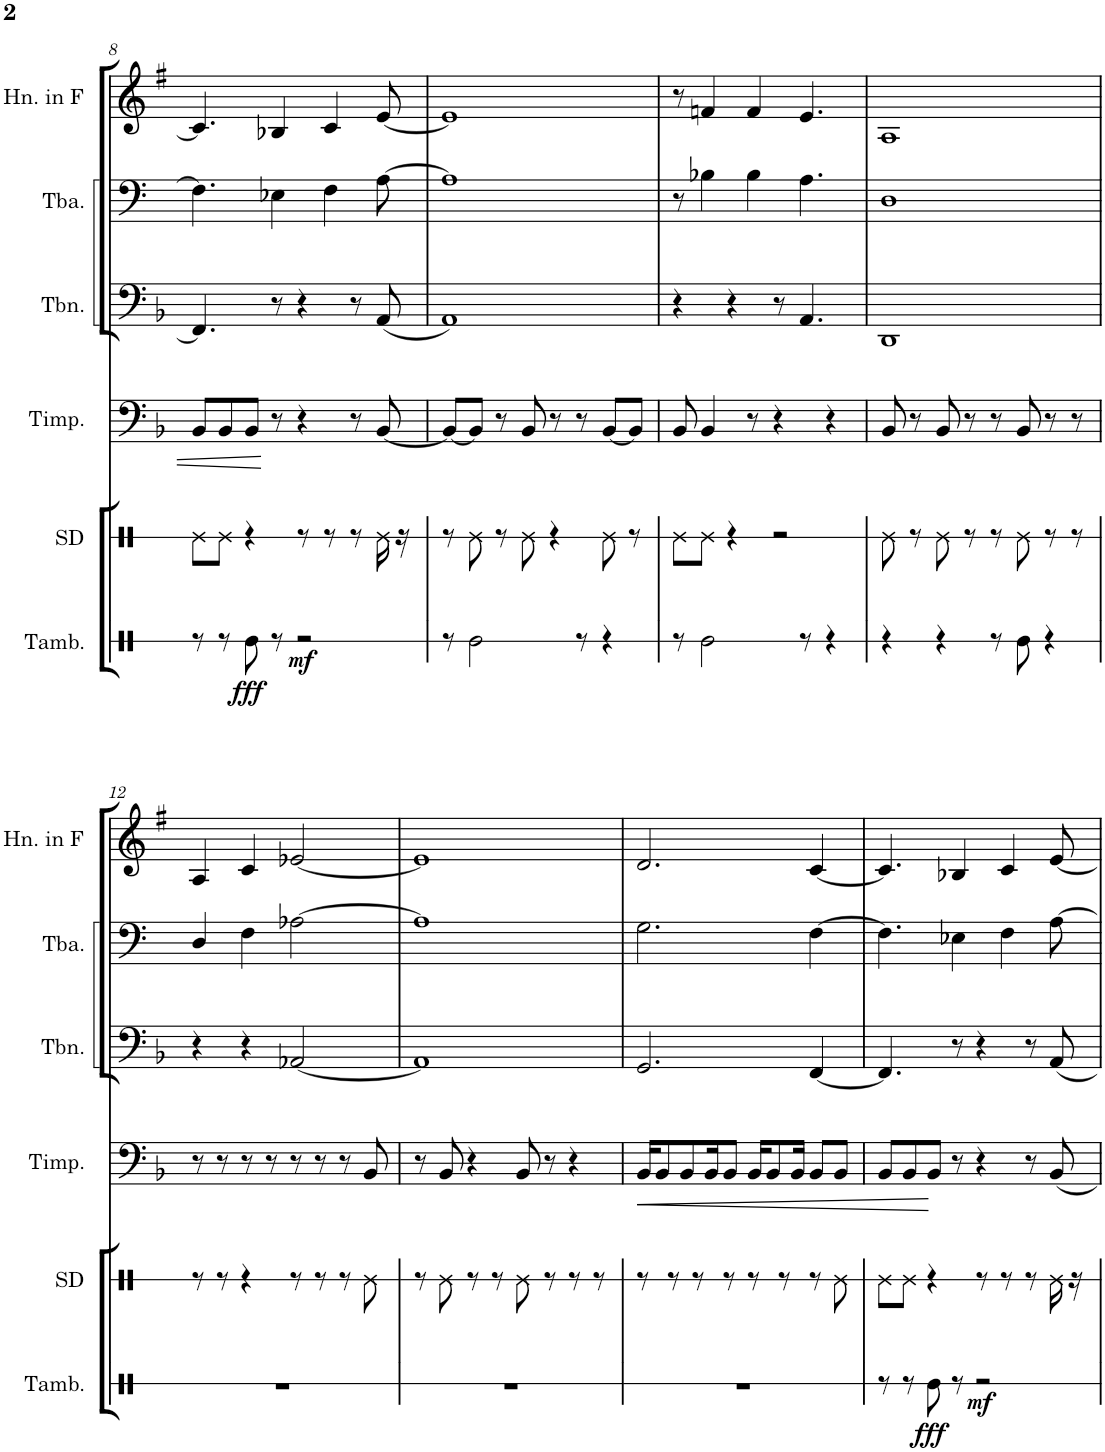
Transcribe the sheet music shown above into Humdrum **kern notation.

**kern	**dynam	**kern	**kern	**dynam	**kern	**kern	**kern
*part6	*part6	*part5	*part4	*part4	*part3	*part2	*part1
*staff6	*staff6	*staff5	*staff4	*staff4	*staff3	*staff2	*staff1
*I"Tambourine	*	*I"Snare Drum	*I"Timpani	*	*I"Trombone	*I"Tuba	*I"Horn in F
*I'Tamb.	*	*I'SD	*I'Timp.	*	*I'Tbn.	*I'Tba.	*I'Hn. in F
!!LO:PB:g=z
*clefX	*	*clefX	*clefF4	*	*clefF4	*clefF4	*clefG2
*	*	*	*	*	*	*	*Trd4c7
*k[]	*	*k[]	*k[b-]	*	*k[b-]	*k[]	*k[f#]
*M4/4	*	*M4/4	*M4/4	*	*M4/4	*M4/4	*M4/4
=8	=8	=8	=8	=8	=8	=8	=8
8r	.	8Re\L	8BB-/L	.	4.FF/]	4.F\]	4.c/]
8r	.	8Re\J	8BB-/	.	.	.	.
!	!LO:DY:b	!	!	!	!	!	!
8Re\	fff	4r	8BB-/J	.	.	.	.
8r	.	.	8r	.	8r	4E-X\	4B-X/
!	!LO:DY:b	!	!	!	!	!	!
2r	mf	8r	4r	.	4r	.	.
.	.	8r	.	.	.	4F\	4c/
.	.	8r	8r	.	8r	.	.
.	.	16Re\	[8BB-/	.	(8AA/	[8A\	[8e/
.	.	16r	.	.	.	.	.
=9	=9	=9	=9	=9	=9	=9	=9
8r	.	8r	8BB-/L_	.	1AA)	1A]	1e]
2Re\	.	8Re\	8BB-/J]	.	.	.	.
.	.	8r	8r	.	.	.	.
.	.	8Re\	8BB-/	.	.	.	.
.	.	4r	8r	.	.	.	.
8r	.	.	8r	.	.	.	.
4r	.	8Re\	[8BB-/L	.	.	.	.
.	.	8r	8BB-/J]	.	.	.	.
=10	=10	=10	=10	=10	=10	=10	=10
8r	.	8Re\L	8BB-/	.	4r	8r	8r
2Re\	.	8Re\J	4BB-/	.	.	4B-X\	4fn/
.	.	4r	.	.	4r	.	.
.	.	.	8r	.	.	4B-\	4f/
.	.	2r	4r	.	8r	.	.
8r	.	.	.	.	4.AA/	4.A\	4.e/
4r	.	.	4r	.	.	.	.
=11	=11	=11	=11	=11	=11	=11	=11
4r	.	8Re\	8BB-/	.	1DD	1D	1A
.	.	8r	8r	.	.	.	.
4r	.	8Re\	8BB-/	.	.	.	.
.	.	8r	8r	.	.	.	.
8r	.	8r	8r	.	.	.	.
8Re\	.	8Re\	8BB-/	.	.	.	.
4r	.	8r	8r	.	.	.	.
.	.	8r	8r	.	.	.	.
!!LO:LB:g=z
=12	=12	=12	=12	=12	=12	=12	=12
1r	.	8r	8r	.	4r	4D/	4A/
.	.	8r	8r	.	.	.	.
.	.	4r	8r	.	4r	4F\	4c/
.	.	.	8r	.	.	.	.
.	.	8r	8r	.	[2AA-X/	[2A-X\	[2e-X/
.	.	8r	8r	.	.	.	.
.	.	8r	8r	.	.	.	.
.	.	8Re\	8BB-/	.	.	.	.
=13	=13	=13	=13	=13	=13	=13	=13
1r	.	8r	8r	.	1AA-]	1A-]	1e-]
.	.	8Re\	8BB-/	.	.	.	.
.	.	8r	4r	.	.	.	.
.	.	8r	.	.	.	.	.
.	.	8Re\	8BB-/	.	.	.	.
.	.	8r	8r	.	.	.	.
.	.	8r	4r	.	.	.	.
.	.	8r	.	.	.	.	.
=14	=14	=14	=14	=14	=14	=14	=14
!	!	!	!	!LO:HP:b	!	!	!
1r	.	8r	16BB-/KL	<	2.GG/	2.G\	2.d/
.	.	.	8BB-/	.	.	.	.
.	.	8r	.	.	.	.	.
.	.	.	8BB-/	.	.	.	.
.	.	8r	.	.	.	.	.
.	.	.	16BB-/K	.	.	.	.
.	.	8r	8BB-/J	.	.	.	.
.	.	8r	16BB-/KL	.	.	.	.
.	.	.	8BB-/	.	.	.	.
.	.	8r	.	.	.	.	.
.	.	.	16BB-/Jk	.	.	.	.
.	.	8r	8BB-/L	.	[4FF/	[4F\	[4c/
.	.	8Re\	8BB-/J	.	.	.	.
=15	=15	=15	=15	=15	=15	=15	=15
8r	.	8Re\L	8BB-/L	.	4.FF/]	4.F\]	4.c/]
8r	.	8Re\J	8BB-/	.	.	.	.
!	!LO:DY:b	!	!	!	!	!	!
8Re\	fff	4r	8BB-/J	.	.	.	.
8r	.	.	8r	[	8r	4E-X\	4B-X/
!	!LO:DY:b	!	!	!	!	!	!
2r	mf	8r	4r	.	4r	.	.
.	.	8r	.	.	.	4F\	4c/
.	.	8r	8r	.	8r	.	.
.	.	16Re\	8BB-/	.	8AA/	[8A\	[8e/
.	.	16r	.	.	.	.	.
=	=	=	=	=	=	=	=
*-	*-	*-	*-	*-	*-	*-	*-
